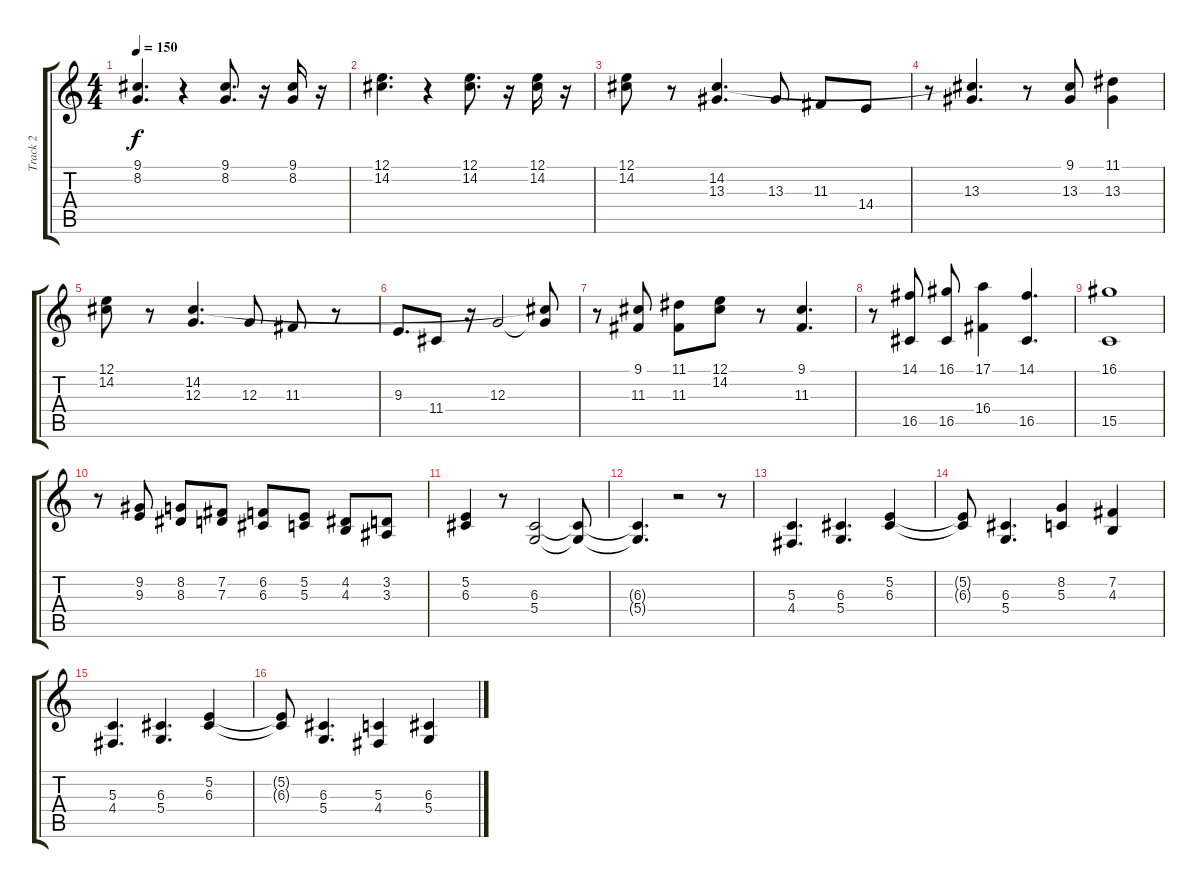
\track ("Track 2" "Track 2") {instrument stringensemble1}
\staff {score tabs}
\tuning (E4 B3 G3 D3 A2 E2) {hide}
\ts (4 4)
\tempo 150
\clef g2
\ks c
(9.1 8.2).4{d dy f} r.4 (9.1 8.2).8{d} r.16 (9.1 8.2).16 r.16 |
(12.1 14.2).4{d} r.4 (12.1 14.2).8{d} r.16 (12.1 14.2).16 r.16 |
(12.1 14.2).8 r.8 (14.2 13.3).4{d} 13.3.8 11.3.8 14.4.8 |
r.8 (14.2{t} 13.3).4{d} r.8 (9.1 13.3).8 (11.1 13.3).4 |
(12.1 14.2).8 r.8 (14.2 12.3).4{d} 12.3.8 11.3.8 r.8 |
9.3.8{d} 11.4.8 r.16 12.3.2 (14.2{t} 12.3{t}).8 |
r.8 (9.1 11.3).8 (11.1 11.3).8 (12.1 14.2).8 r.8 (9.1 11.3).4{d} |
r.8 (14.1 16.5).8 (16.1 16.5).8 (17.1 16.4).4 (14.1 16.5).4{d} |
(16.1 15.5).1 |
r.8 (9.2 9.3).8 (8.2 8.3).8 (7.2 7.3).8 (6.2 6.3).8 (5.2 5.3).8 (4.2 4.3).8 (3.2 3.3).8 |
(5.2 6.3).4{instrument stringensemble2} r.8 (6.3 5.4).2 (6.3{t} 5.4{t}).8 |
(6.3{t} 5.4{t}).4{d} r.2 r.8 |
(5.3 4.4).4{d} (6.3 5.4).4{d} (5.2 6.3).4 |
(5.2{t} 6.3{t}).8 (6.3 5.4).4{d} (8.2 5.3).4 (7.2 4.3).4 |
(5.3 4.4).4{d} (6.3 5.4).4{d} (5.2 6.3).4 |
(5.2{t} 6.3{t}).8 (6.3 5.4).4{d} (5.3 4.4).4 (6.3 5.4).4
